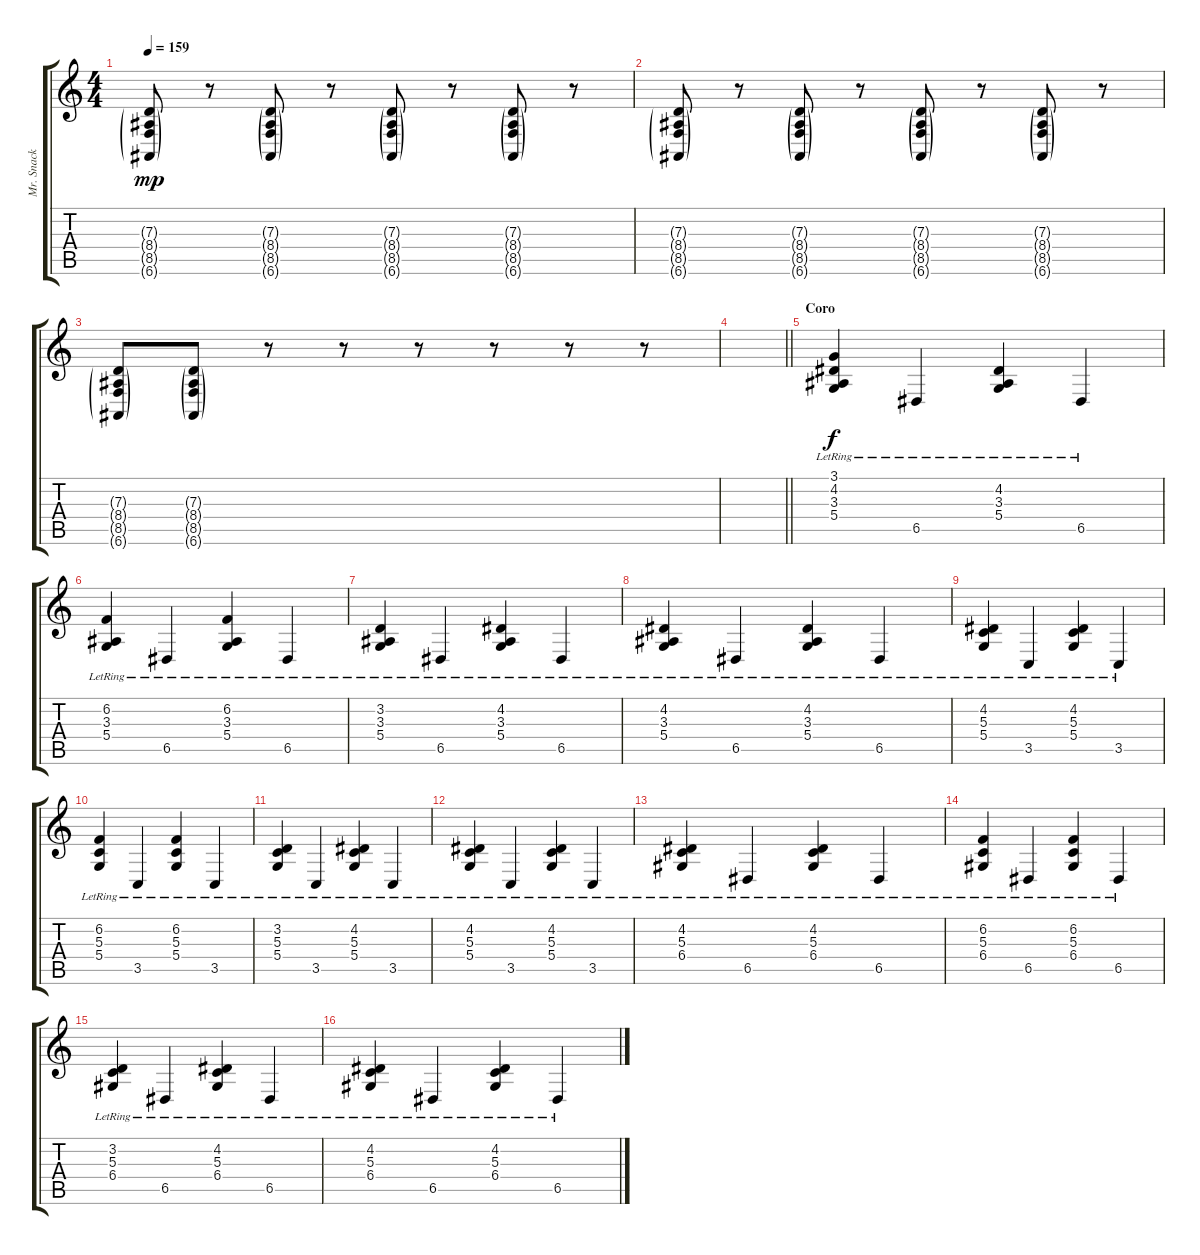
\track ("Mr. Snack" "Mr. Snack") {instrument brightacousticpiano}
\staff {score tabs}
\tuning (E4 B3 G3 D3 A2 E2) {hide}
\ts (4 4)
\tempo 159
\clef g2
\ks c
(7.3{g} 8.4{g} 8.5{g} 6.6{g}).8{dy mp} r.8 (7.3{g} 8.4{g} 8.5{g} 6.6{g}).8 r.8 (7.3{g} 8.4{g} 8.5{g} 6.6{g}).8 r.8 (7.3{g} 8.4{g} 8.5{g} 6.6{g}).8 r.8 |
(7.3{g} 8.4{g} 8.5{g} 6.6{g}).8 r.8 (7.3{g} 8.4{g} 8.5{g} 6.6{g}).8 r.8 (7.3{g} 8.4{g} 8.5{g} 6.6{g}).8 r.8 (7.3{g} 8.4{g} 8.5{g} 6.6{g}).8 r.8 |
(7.3{g} 8.4{g} 8.5{g} 6.6{g}).8 (7.3{g} 8.4{g} 8.5{g} 6.6{g}).8 r.8 r.8 r.8 r.8 r.8 r.8 |
\barLineRight lightlight
|
\section ("" "Coro")
(3.1{lr} 4.2{lr} 3.3{lr} 5.4{lr}).4{dy f} 6.5{lr}.4 (4.2{lr} 3.3{lr} 5.4{lr}).4 6.5{lr}.4 |
(6.2{lr} 3.3{lr} 5.4{lr}).4 6.5{lr}.4 (6.2{lr} 3.3{lr} 5.4{lr}).4 6.5{lr}.4 |
(3.2{lr} 3.3{lr} 5.4{lr}).4 6.5{lr}.4 (4.2{lr} 3.3{lr} 5.4{lr}).4 6.5{lr}.4 |
(4.2{lr} 3.3{lr} 5.4{lr}).4 6.5{lr}.4 (4.2{lr} 3.3{lr} 5.4{lr}).4 6.5{lr}.4 |
(4.2{lr} 5.3{lr} 5.4{lr}).4 3.5{lr}.4 (4.2{lr} 5.3{lr} 5.4{lr}).4 3.5{lr}.4 |
(6.2{lr} 5.3{lr} 5.4{lr}).4 3.5{lr}.4 (6.2{lr} 5.3{lr} 5.4{lr}).4 3.5{lr}.4 |
(3.2{lr} 5.3{lr} 5.4{lr}).4 3.5{lr}.4 (4.2{lr} 5.3{lr} 5.4{lr}).4 3.5{lr}.4 |
(4.2{lr} 5.3{lr} 5.4{lr}).4 3.5{lr}.4 (4.2{lr} 5.3{lr} 5.4{lr}).4 3.5{lr}.4 |
(4.2{lr} 5.3{lr} 6.4{lr}).4 6.5{lr}.4 (4.2{lr} 5.3{lr} 6.4{lr}).4 6.5{lr}.4 |
(6.2{lr} 5.3{lr} 6.4{lr}).4 6.5{lr}.4 (6.2{lr} 5.3{lr} 6.4{lr}).4 6.5{lr}.4 |
(3.2{lr} 5.3{lr} 6.4{lr}).4 6.5{lr}.4 (4.2{lr} 5.3{lr} 6.4{lr}).4 6.5{lr}.4 |
(4.2{lr} 5.3{lr} 6.4{lr}).4 6.5{lr}.4 (4.2{lr} 5.3{lr} 6.4{lr}).4 6.5{lr}.4
